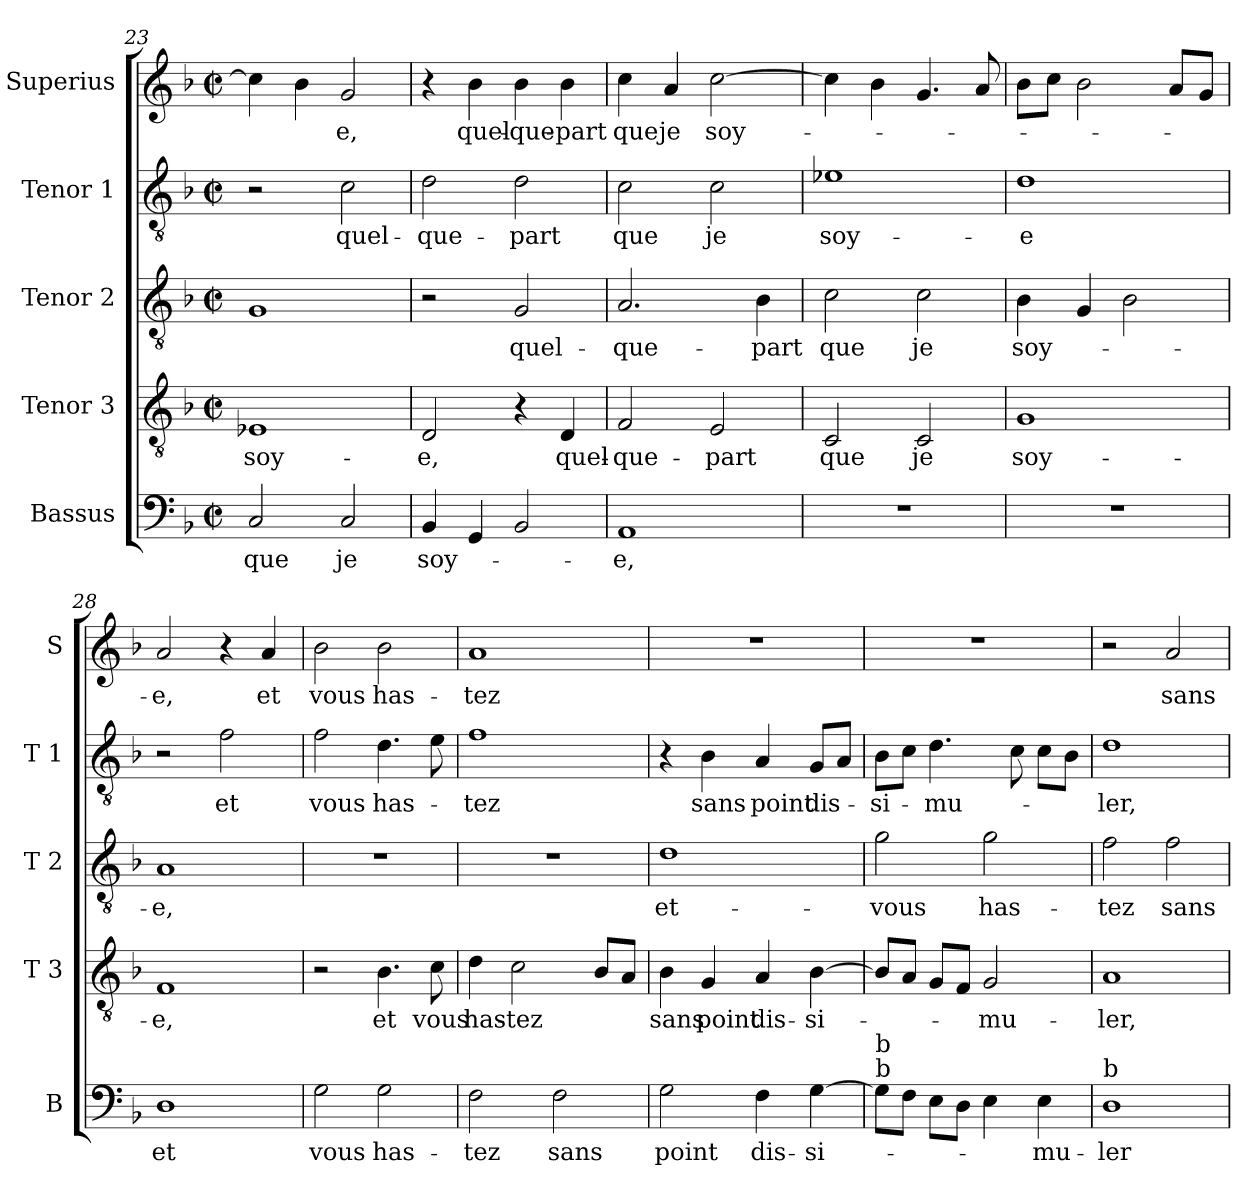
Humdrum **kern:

**kern	**text	**kern	**text	**kern	**text	**kern	**text	**kern	**text
*part5	*part5	*part4	*part4	*part3	*part3	*part2	*part2	*part1	*part1
*staff5	*staff5	*staff4	*staff4	*staff3	*staff3	*staff2	*staff2	*staff1	*staff1
*I"Bassus	*	*I"Tenor 3	*	*I"Tenor 2	*	*I"Tenor 1	*	*I"Superius	*
*I'B	*	*I'T 3	*	*I'T 2	*	*I'T 1	*	*I'S	*
*clefF4	*	*clefGv2	*	*clefGv2	*	*clefGv2	*	*clefG2	*
*k[b-]	*	*k[b-]	*	*k[b-]	*	*k[b-]	*	*k[b-]	*
*F:	*	*F:	*	*F:	*	*F:	*	*F:	*
*M2/2	*	*M2/2	*	*M2/2	*	*M2/2	*	*M2/2	*
*met(c|)	*	*met(c|)	*	*met(c|)	*	*met(c|)	*	*met(c|)	*
=23	=23	=23	=23	=23	=23	=23	=23	=23	=23
!	!LO:LY:b	!	!LO:LY:b	!	!	!	!	!	!
2C/	que	1E-X	soy-	1G	.	2r	.	4cc\]	.
.	.	.	.	.	.	.	.	4b-\	.
!	!LO:LY:b	!	!	!	!	!	!LO:LY:b	!	!LO:LY:b
2C/	je	.	.	.	.	2c\	quel-	2g/	-e,
=24	=24	=24	=24	=24	=24	=24	=24	=24	=24
!	!LO:LY:b	!	!LO:LY:b	!	!	!	!LO:LY:b	!	!
4BB-/	soy-	2D/	-e,	2r	.	2d\	-que-	4r	.
!	!	!	!	!	!	!	!	!	!LO:LY:b
4GG/	.	.	.	.	.	.	.	4b-\	quel-
!	!	!	!	!	!LO:LY:b	!	!LO:LY:b	!	!LO:LY:b
2BB-/	.	4r	.	2G/	quel-	2d\	-part	4b-\	-que-
!	!	!	!LO:LY:b	!	!	!	!	!	!LO:LY:b
.	.	4D/	quel-	.	.	.	.	4b-\	-part
!!LO:PB:g=z
=25	=25	=25	=25	=25	=25	=25	=25	=25	=25
!	!LO:LY:b	!	!LO:LY:b	!	!LO:LY:b	!	!LO:LY:b	!	!LO:LY:b
1AA	-e,	2F/	-que-	2.A/	-que-	2c\	que	4cc\	que
!	!	!	!	!	!	!	!	!	!LO:LY:b
.	.	.	.	.	.	.	.	4a/	je
!	!	!	!LO:LY:b	!	!	!	!LO:LY:b	!	!LO:LY:b
.	.	2E/	-part	.	.	2c\	je	[2cc\	soy-
!	!	!	!	!	!LO:LY:b	!	!	!	!
.	.	.	.	4B-\	-part	.	.	.	.
=26	=26	=26	=26	=26	=26	=26	=26	=26	=26
!	!	!	!LO:LY:b	!	!LO:LY:b	!	!LO:LY:b	!	!
1r	.	2C/	que	2c\	que	1e-X	soy-	4cc\]	.
.	.	.	.	.	.	.	.	4b-\	.
!	!	!	!LO:LY:b	!	!LO:LY:b	!	!	!	!
.	.	2C/	je	2c\	je	.	.	4.g/	.
.	.	.	.	.	.	.	.	8a/	.
=27	=27	=27	=27	=27	=27	=27	=27	=27	=27
!	!	!	!LO:LY:b	!	!LO:LY:b	!	!LO:LY:b	!	!
1r	.	1G	soy-	4B-\	soy-	1d	-e	8b-\L	.
.	.	.	.	.	.	.	.	8cc\J	.
.	.	.	.	4G/	.	.	.	2b-\	.
.	.	.	.	2B-\	.	.	.	.	.
.	.	.	.	.	.	.	.	8a/L	.
.	.	.	.	.	.	.	.	8g/J	.
=28	=28	=28	=28	=28	=28	=28	=28	=28	=28
!	!LO:LY:b	!	!LO:LY:b	!	!LO:LY:b	!	!	!	!LO:LY:b
1D	et	1F	-e,	1A	-e,	2r	.	2a/	-e,
!	!	!	!	!	!	!	!LO:LY:b	!	!
.	.	.	.	.	.	2f\	et	4r	.
!	!	!	!	!	!	!	!	!	!LO:LY:b
.	.	.	.	.	.	.	.	4a/	et
=29	=29	=29	=29	=29	=29	=29	=29	=29	=29
!	!LO:LY:b	!	!	!	!	!	!LO:LY:b	!	!LO:LY:b
2G\	vous	2r	.	1r	.	2f\	vous	2b-\	vous
!	!LO:LY:b	!	!LO:LY:b	!	!	!	!LO:LY:b	!	!LO:LY:b
2G\	has-	4.B-\	et	.	.	4.d\	has-	2b-\	has-
!	!	!	!LO:LY:b	!	!	!	!	!	!
.	.	8c\	vous	.	.	8e\	.	.	.
=30	=30	=30	=30	=30	=30	=30	=30	=30	=30
!	!LO:LY:b	!	!LO:LY:b	!	!	!	!LO:LY:b	!	!LO:LY:b
2F\	-tez	4d\	has-	1r	.	1f	-tez	1a	-tez
!	!	!	!LO:LY:b	!	!	!	!	!	!
.	.	2c\	-tez	.	.	.	.	.	.
!	!LO:LY:b	!	!	!	!	!	!	!	!
2F\	sans	.	.	.	.	.	.	.	.
.	.	8B-/L	.	.	.	.	.	.	.
.	.	8A/J	.	.	.	.	.	.	.
!!LO:PB:g=z
=31	=31	=31	=31	=31	=31	=31	=31	=31	=31
!	!LO:LY:b	!	!LO:LY:b	!	!LO:LY:b	!	!	!	!
2G\	point	4B-\	sans	1d	et-	4r	.	1r	.
!	!	!	!LO:LY:b	!	!	!	!LO:LY:b	!	!
.	.	4G/	point	.	.	4B-\	sans	.	.
!	!LO:LY:b	!	!LO:LY:b	!	!	!	!LO:LY:b	!	!
4F\	dis-	4A/	dis-	.	.	4A/	point	.	.
!	!LO:LY:b	!	!LO:LY:b	!	!	!	!LO:LY:b	!	!
[4G\	-si-	[4B-\	-si-	.	.	8G/L	dis-	.	.
.	.	.	.	.	.	8A/J	.	.	.
=32	=32	=32	=32	=32	=32	=32	=32	=32	=32
!LO:TX:a:t=b	!	!	!	!	!	!	!	!	!
!LO:TX:a:t=b	!	!	!	!	!	!	!	!	!
!	!	!	!	!	!LO:LY:b	!	!LO:LY:b	!	!
8G\L]	.	8B-/L]	.	2g\	-vous	8B-\L	-si-	1r	.
8F\J	.	8A/J	.	.	.	8c\J	.	.	.
!	!	!	!	!	!	!	!LO:LY:b	!	!
8E\L	.	8G/L	.	.	.	4.d\	-mu-	.	.
8D\J	.	8F/J	.	.	.	.	.	.	.
!	!	!	!LO:LY:b	!	!LO:LY:b	!	!	!	!
4E\	.	2G/	-mu-	2g\	has-	.	.	.	.
.	.	.	.	.	.	8c\	.	.	.
!	!LO:LY:b	!	!	!	!	!	!	!	!
4E\	-mu-	.	.	.	.	8c\L	.	.	.
.	.	.	.	.	.	8B-\J	.	.	.
=33	=33	=33	=33	=33	=33	=33	=33	=33	=33
!LO:TX:a:t=b	!	!	!	!	!	!	!	!	!
!	!LO:LY:b	!	!LO:LY:b	!	!LO:LY:b	!	!LO:LY:b	!	!
1D	-ler	1A	-ler,	2f\	-tez	1d	-ler,	2r	.
!	!	!	!	!	!LO:LY:b	!	!	!	!LO:LY:b
.	.	.	.	2f\	sans	.	.	2a/	sans
=	=	=	=	=	=	=	=	=	=
*-	*-	*-	*-	*-	*-	*-	*-	*-	*-
